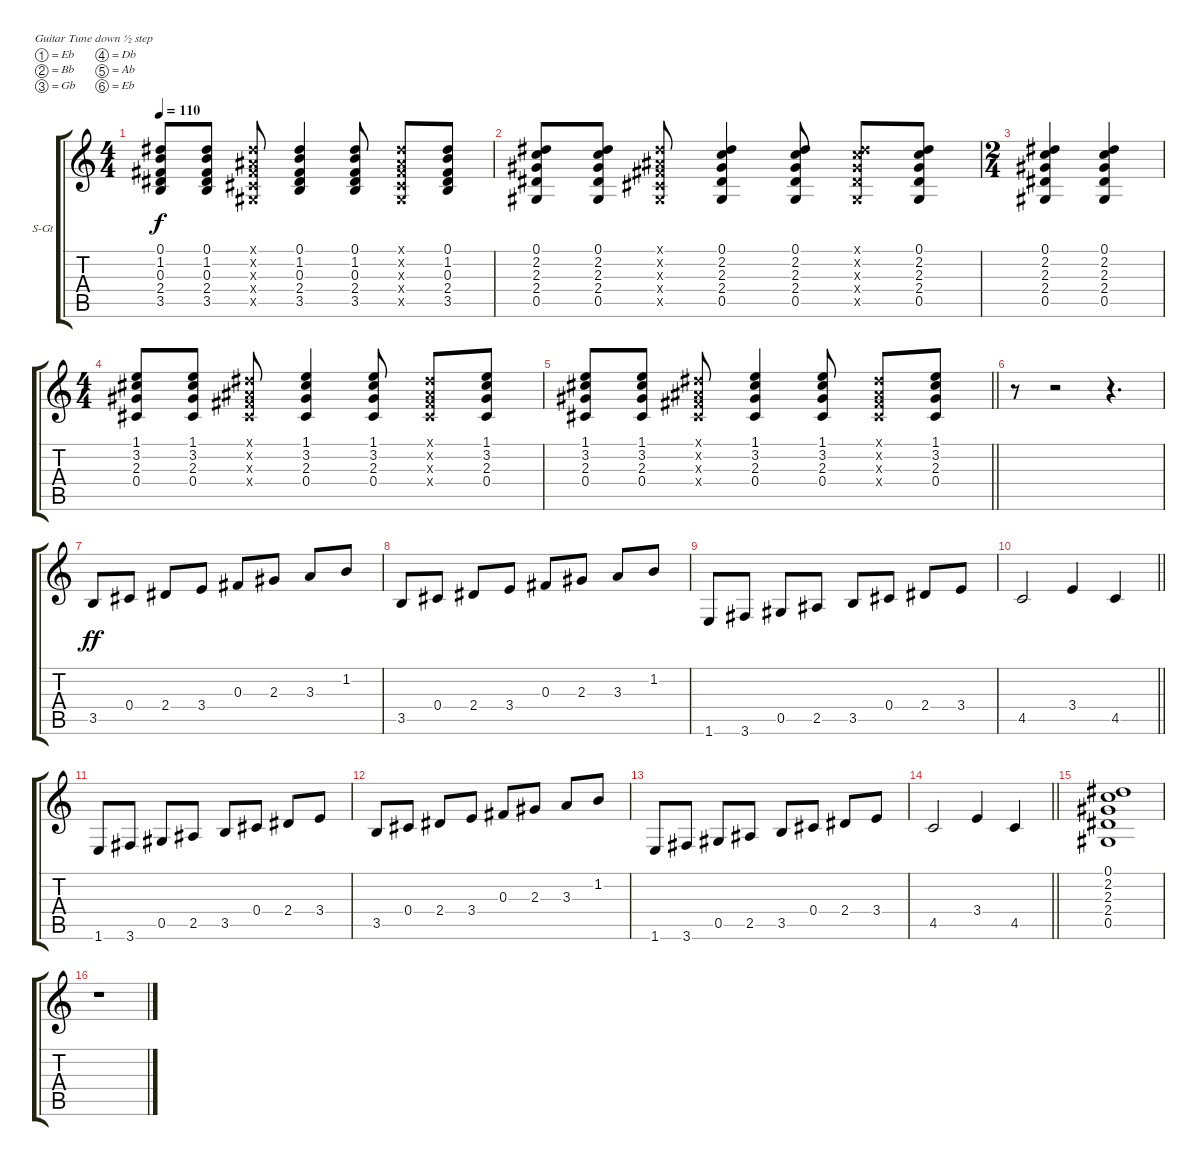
\bracketExtendMode groupsimilarinstruments
\firstSystemTrackNameOrientation horizontal
\otherSystemsTrackNameOrientation horizontal
\track ("Guitar" "S-Gt") {instrument acousticguitarsteel}
\staff {score tabs}
\tuning (Eb4 Bb3 Gb3 Db3 Ab2 Eb2)
\ts (4 4)
\tempo 110
\clef g2
\ks c
(0.1 1.2 0.3 2.4 3.5).8{dy f} (0.1 1.2 0.3 2.4 3.5).8 (0.1{x} 0.2{x} 0.3{x} 0.4{x} 0.5{x}).8 (0.1 1.2 0.3 2.4 3.5).4 (0.1 1.2 0.3 2.4 3.5).8 (0.1{x} 0.2{x} 0.3{x} 0.4{x} 0.5{x}).8 (0.1 1.2 0.3 2.4 3.5).8 |
(0.1 2.2 2.3 2.4 0.5).8 (0.1 2.2 2.3 2.4 0.5).8 (0.1{x} 0.2{x} 0.3{x} 0.4{x} 0.5{x}).8 (0.1 2.2 2.3 2.4 0.5).4 (0.1 2.2 2.3 2.4 0.5).8 (0.1{x} 2.2{x} 2.3{x} 2.4{x} 0.5{x}).8 (0.1 2.2 2.3 2.4 0.5).8 |
\ts (2 4)
\beaming (8 2 2 2 2)
(0.1 2.2 2.3 2.4 0.5).4 (0.1 2.2 2.3 2.4 0.5).4 |
\ts (4 4)
\beaming (8 2 2 2 2)
(1.1 3.2 2.3 0.4).8 (1.1 3.2 2.3 0.4).8 (0.1{x} 0.2{x} 0.3{x} 0.4{x}).8 (1.1 3.2 2.3 0.4).4 (1.1 3.2 2.3 0.4).8 (0.1{x} 0.2{x} 0.3{x} 0.4{x}).8 (1.1 3.2 2.3 0.4).8 |
\barLineRight lightlight
(1.1 3.2 2.3 0.4).8 (1.1 3.2 2.3 0.4).8 (0.1{x} 0.2{x} 0.3{x} 0.4{x}).8 (1.1 3.2 2.3 0.4).4 (1.1 3.2 2.3 0.4).8 (0.1{x} 0.2{x} 0.3{x} 0.4{x}).8 (1.1 3.2 2.3 0.4).8 |
r.8 r.2 r.4{d} |
3.5.8{dy ff} 0.4.8 2.4.8 3.4.8 0.3.8 2.3.8 3.3.8 1.2.8 |
3.5.8 0.4.8 2.4.8 3.4.8 0.3.8 2.3.8 3.3.8 1.2.8 |
1.6.8 3.6.8 0.5.8 2.5.8 3.5.8 0.4.8 2.4.8 3.4.8 |
\barLineRight lightlight
4.5.2 3.4.4 4.5.4 |
1.6.8 3.6.8 0.5.8 2.5.8 3.5.8 0.4.8 2.4.8 3.4.8 |
3.5.8 0.4.8 2.4.8 3.4.8 0.3.8 2.3.8 3.3.8 1.2.8 |
1.6.8 3.6.8 0.5.8 2.5.8 3.5.8 0.4.8 2.4.8 3.4.8 |
\barLineRight lightlight
4.5.2 3.4.4 4.5.4 |
(0.1 2.2 2.3 2.4 0.5).1 |
r.1
